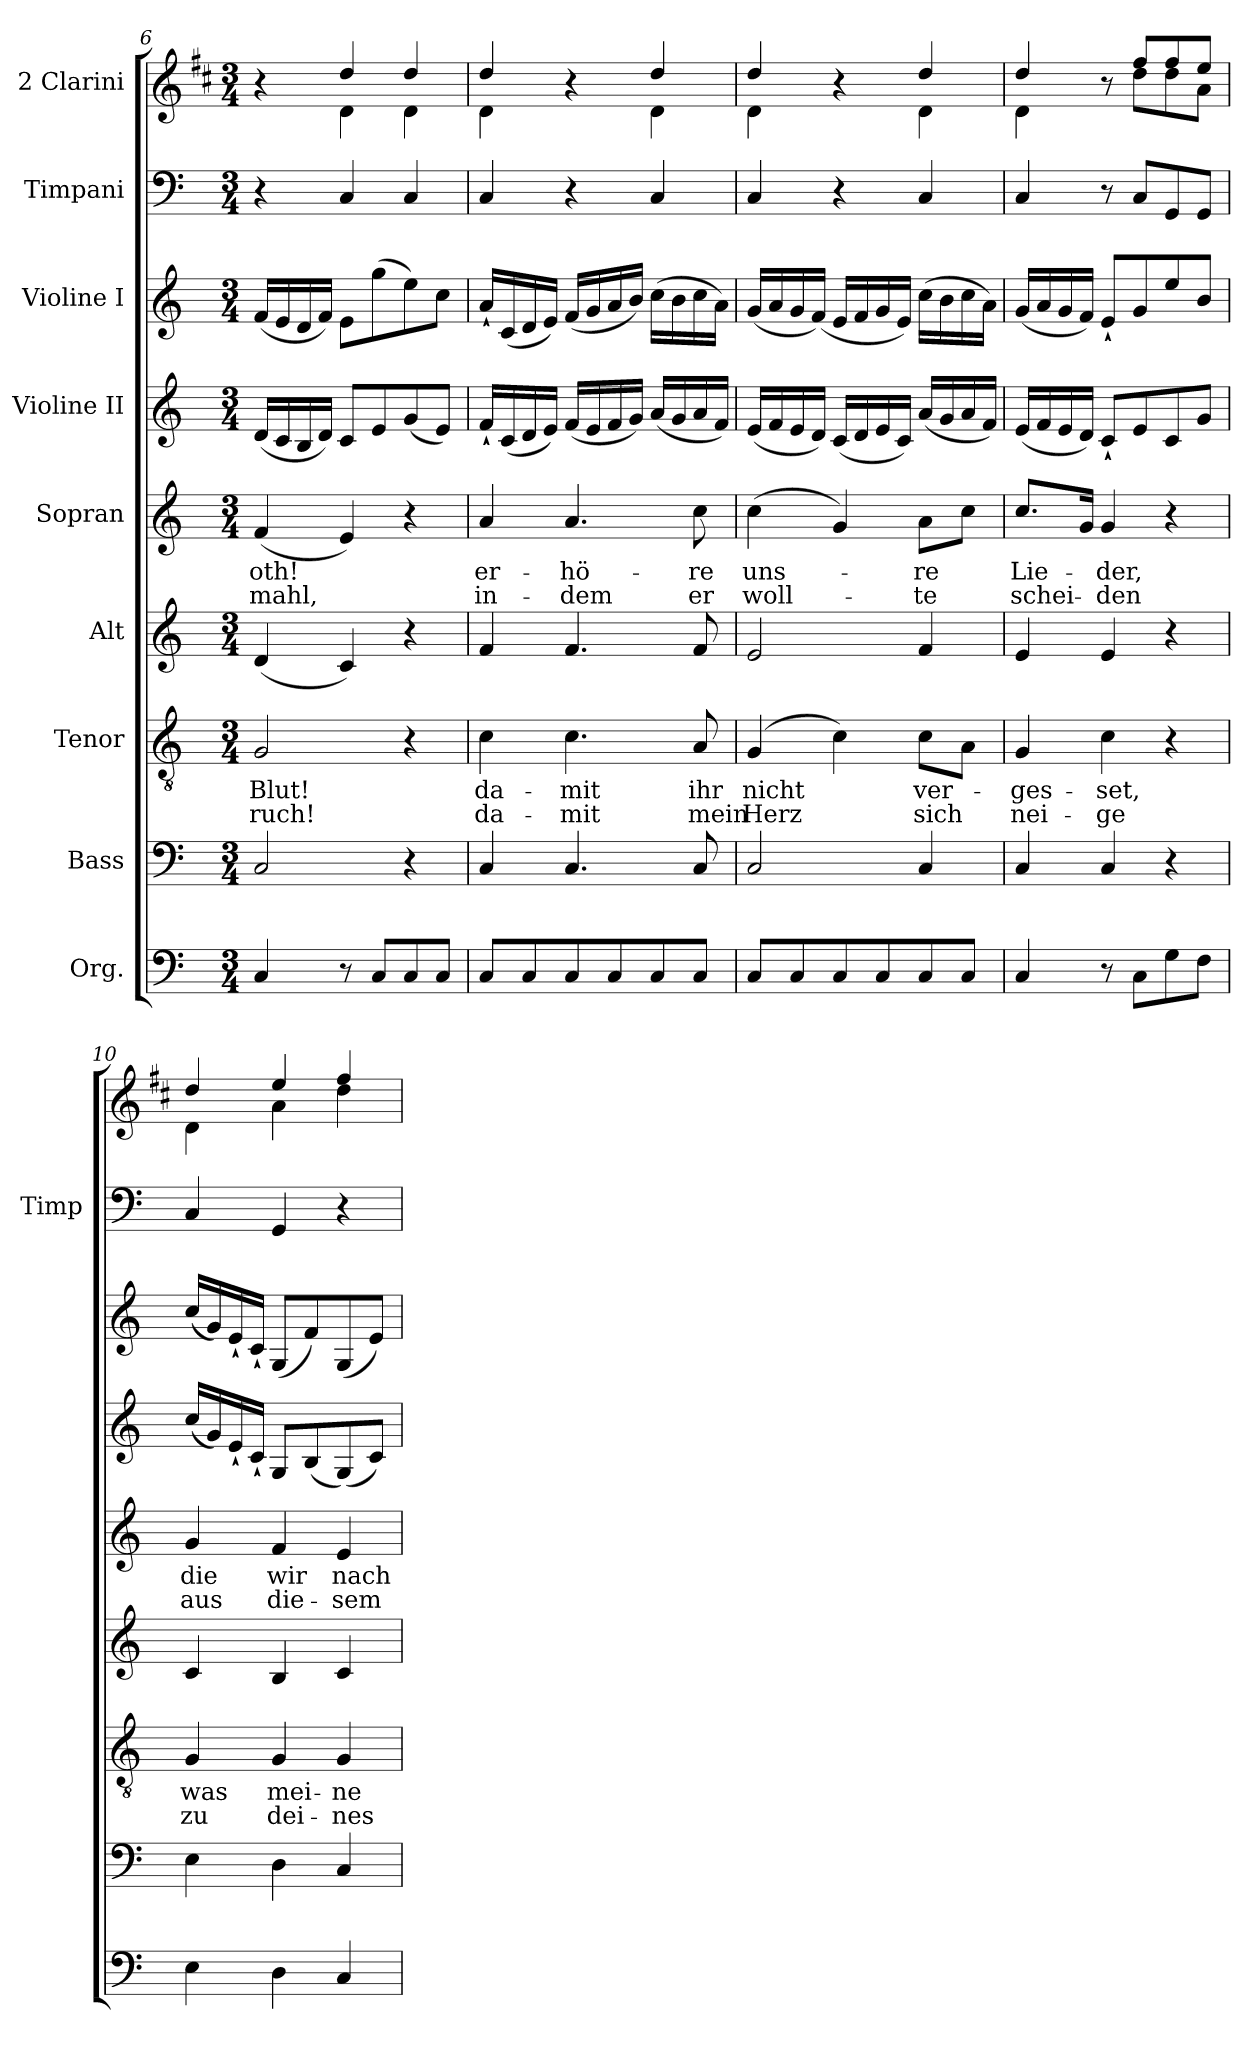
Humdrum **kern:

**kern	**kern	**kern	**text	**text	**kern	**kern	**text	**text	**kern	**kern	**kern	**kern
*part9	*part8	*part7	*part7	*part7	*part6	*part5	*part5	*part5	*part4	*part3	*part2	*part1
*staff9	*staff8	*staff7	*staff7	*staff7	*staff6	*staff5	*staff5	*staff5	*staff4	*staff3	*staff2	*staff1
*I"Org.	*I"Bass	*I"Tenor	*	*	*I"Alt	*I"Sopran	*	*	*I"Violine II	*I"Violine I	*I"Timpani	*I"2 Clarini
*	*	*	*	*	*	*	*	*	*	*	*I'Timp	*
*clefF4	*clefF4	*clefGv2	*	*	*clefG2	*clefG2	*	*	*clefG2	*clefG2	*clefF4	*clefG2
*ITrd7c12	*	*	*	*	*	*	*	*	*	*	*	*ITrd1c2
*k[]	*k[]	*k[]	*	*	*k[]	*k[]	*	*	*k[]	*k[]	*k[]	*k[]
*M3/4	*M3/4	*M3/4	*	*	*M3/4	*M3/4	*	*	*M3/4	*M3/4	*M3/4	*M3/4
=6	=6	=6	=6	=6	=6	=6	=6	=6	=6	=6	=6	=6
*	*	*	*	*	*	*	*	*	*	*	*	*^
4CC/	2C/	2G/	Blut!	-ruch!	(4d/	(4f/	-oth!	-mahl,	(16d/LL	(16f/LL	4r	4r	4ryy
.	.	.	.	.	.	.	.	.	16c/	16e/	.	.	.
.	.	.	.	.	.	.	.	.	16B/	16d/	.	.	.
.	.	.	.	.	.	.	.	.	16d/JJ)	16f/JJ)	.	.	.
8r	.	.	.	.	4c/)	4e/)	.	.	8c/L	8e\L	4C/	4cc/	4c\
8CC/L	.	.	.	.	.	.	.	.	8e/	(>8gg\	.	.	.
8CC/	4r	4r	.	.	4r	4r	.	.	(8g/	8ee\)	4C/	4cc/	4c\
8CC/J	.	.	.	.	.	.	.	.	8e/J)	8cc\J	.	.	.
=7	=7	=7	=7	=7	=7	=7	=7	=7	=7	=7	=7	=7	=7
8CC/L	4C/	4c\	da-	da-	4f/	4a/	er-	in-	16f`/LL	16a`/LL	4C/	4cc/	4c\
.	.	.	.	.	.	.	.	.	(16c/	(16c/	.	.	.
8CC/	.	.	.	.	.	.	.	.	16d/	16d/	.	.	.
.	.	.	.	.	.	.	.	.	16e/JJ)	16e/JJ)	.	.	.
8CC/	4.C/	4.c\	-mit	-mit	4.f/	4.a/	-hö-	-dem	(16f/LL	(16f/LL	4r	4r	4ryy
.	.	.	.	.	.	.	.	.	16e/	16g/	.	.	.
8CC/	.	.	.	.	.	.	.	.	16f/	16a/	.	.	.
.	.	.	.	.	.	.	.	.	16g/JJ)	16b/JJ)	.	.	.
8CC/	.	.	.	.	.	.	.	.	(16a/LL	(>16cc\LL	4C/	4cc/	4c\
.	.	.	.	.	.	.	.	.	16g/	16b\	.	.	.
8CC/J	8C/	8A/	ihr	mein	8f/	8cc\	-re	er	16a/	16cc\	.	.	.
.	.	.	.	.	.	.	.	.	16f/JJ)	16a\JJ)	.	.	.
=8	=8	=8	=8	=8	=8	=8	=8	=8	=8	=8	=8	=8	=8
8CC/L	2C/	(>4G/	nicht	Herz	2e/	(>4cc\	uns-	woll-	(16e/LL	(16g/LL	4C/	4cc/	4c\
.	.	.	.	.	.	.	.	.	16f/	16a/	.	.	.
8CC/	.	.	.	.	.	.	.	.	16e/	16g/	.	.	.
.	.	.	.	.	.	.	.	.	16d/JJ)	(16f/JJ)	.	.	.
8CC/	.	4c\)	.	.	.	4g/)	.	.	(16c/LL	16e/LL	4r	4r	4ryy
.	.	.	.	.	.	.	.	.	16d/	16f/	.	.	.
8CC/	.	.	.	.	.	.	.	.	16e/	16g/	.	.	.
.	.	.	.	.	.	.	.	.	16c/JJ)	16e/JJ)	.	.	.
8CC/	4C/	8c\L	ver-	sich	4f/	8a\L	-re	-te	(16a/LL	(>16cc\LL	4C/	4cc/	4c\
.	.	.	.	.	.	.	.	.	16g/	16b\	.	.	.
8CC/J	.	8A\J	.	.	.	8cc\J	.	.	16a/	16cc\	.	.	.
.	.	.	.	.	.	.	.	.	16f/JJ)	16a\JJ)	.	.	.
=9	=9	=9	=9	=9	=9	=9	=9	=9	=9	=9	=9	=9	=9
4CC/	4C/	4G/	-ges-	nei-	4e/	8.cc/L	Lie-	schei-	(16e/LL	(16g/LL	4C/	4cc/	4c\
.	.	.	.	.	.	.	.	.	16f/	16a/	.	.	.
.	.	.	.	.	.	.	.	.	16e/	16g/	.	.	.
.	.	.	.	.	.	16g/Jk	.	.	16d/JJ)	16f/JJ)	.	.	.
8r	4C/	4c\	-set,	-ge	4e/	4g/	-der,	-den	8c`/L	8e`/L	8r	8r	8ryy
8CC\L	.	.	.	.	.	.	.	.	8e/	8g/	8C/L	8ee/L	8cc\L
8GG\	4r	4r	.	.	4r	4r	.	.	8c/	8ee/	8GG/	8ee/	8cc\
8FF\J	.	.	.	.	.	.	.	.	8g/J	8b/J	8GG/J	8dd/J	8g\J
!!LO:PB:g=z	!!
=10	=10	=10	=10	=10	=10	=10	=10	=10	=10	=10	=10	=10	=10
4EE\	4E\	4G/	was	zu	4c/	4g/	die	aus	(16cc/LL	(16cc/LL	4C/	4cc/	4c\
.	.	.	.	.	.	.	.	.	16g/)	16g/)	.	.	.
.	.	.	.	.	.	.	.	.	16e`/	16e`/	.	.	.
.	.	.	.	.	.	.	.	.	16c`/JJ	16c`/JJ	.	.	.
4DD\	4D\	4G/	mei-	dei-	4B/	4f/	wir	die-	8G/L	(8G/L	4GG/	4dd/	4g\
.	.	.	.	.	.	.	.	.	(8B/	8f/)	.	.	.
4CC/	4C/	4G/	-ne	-nes	4c/	4e/	nach	-sem	(8G/)	(8G/	4r	4ee/	4cc\
.	.	.	.	.	.	.	.	.	8c/J)	8e/J)	.	.	.
*	*	*	*	*	*	*	*	*	*	*	*	*v	*v
=	=	=	=	=	=	=	=	=	=	=	=	=
*-	*-	*-	*-	*-	*-	*-	*-	*-	*-	*-	*-	*-
